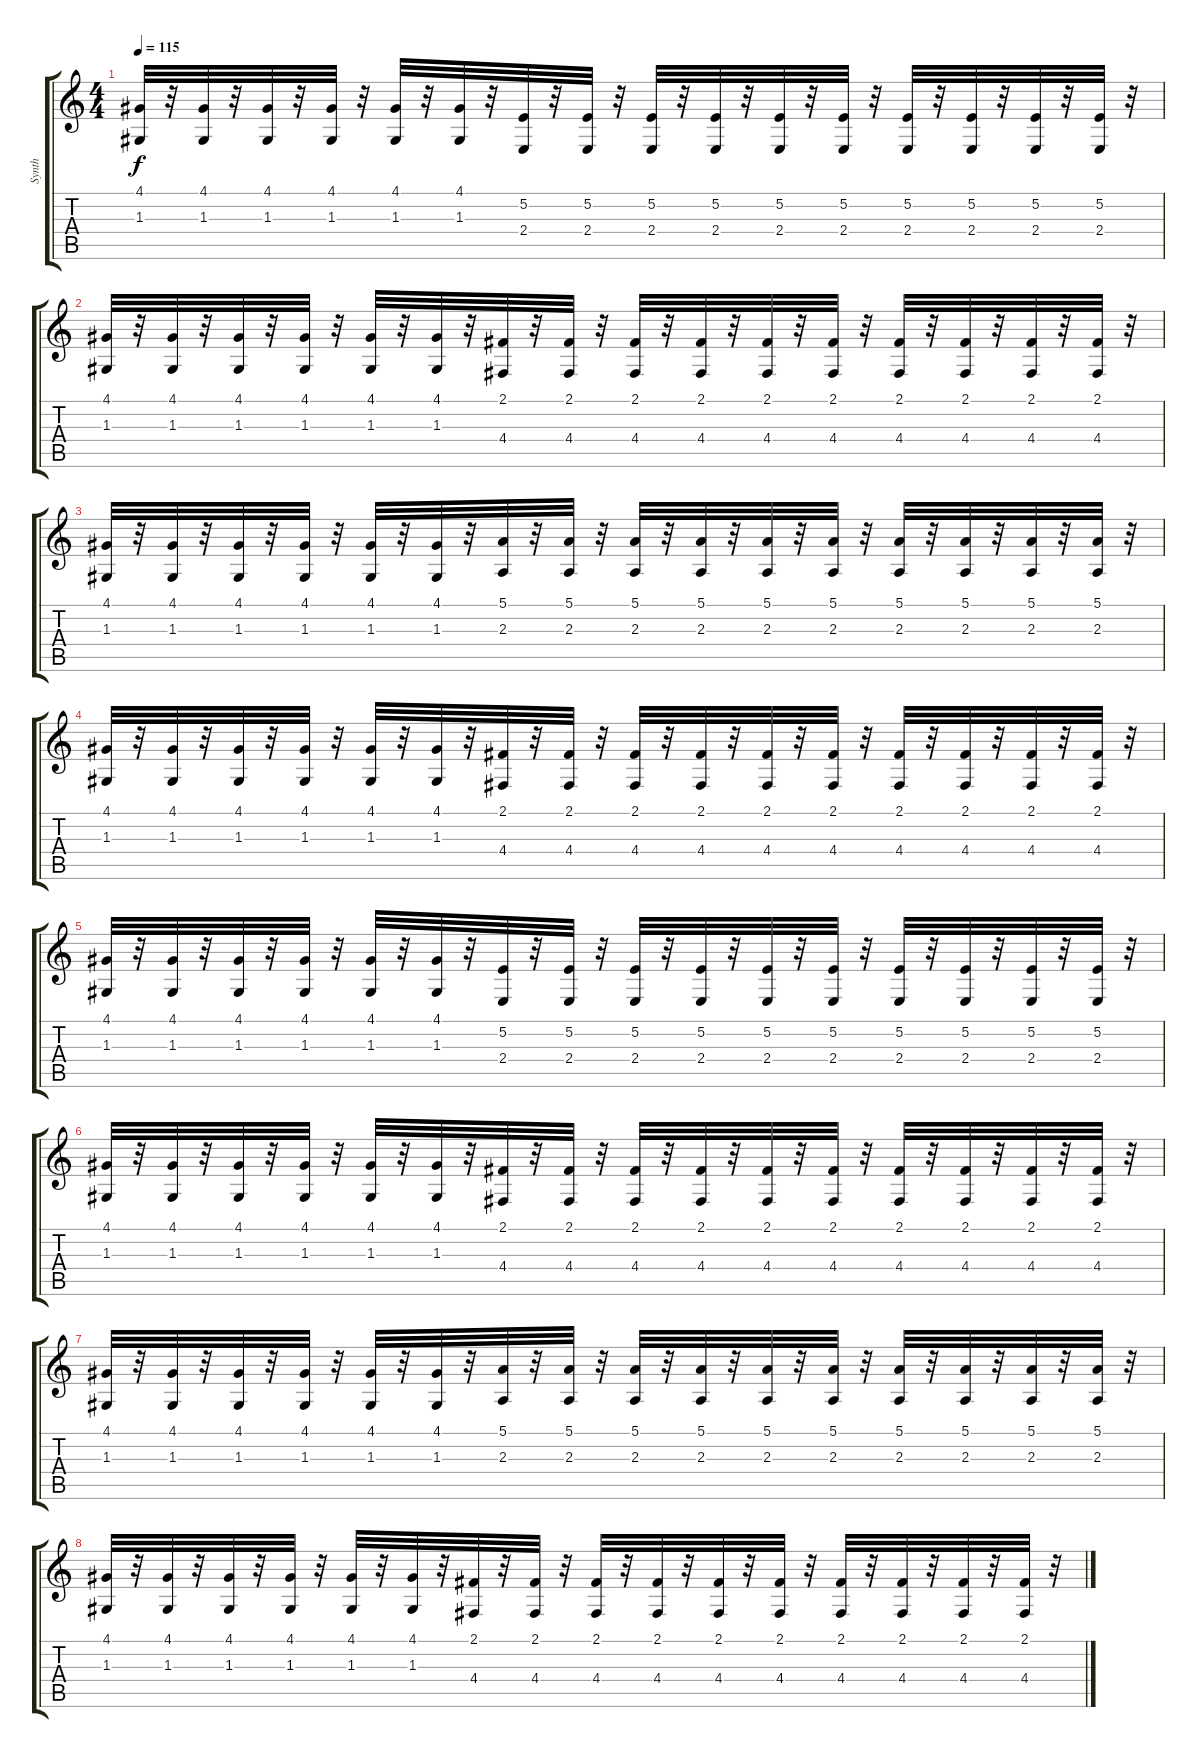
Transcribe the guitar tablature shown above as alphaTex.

\track ("Synth" "Synth") {instrument synthstrings2}
\staff {score tabs}
\tuning (E4 B3 G3 D3 A2 E2) {hide}
\ts (4 4)
\tempo 115
\clef g2
\ks c
(4.1 1.3).32{dy f volume 7 instrument lead2sawtooth} r.32 (4.1 1.3).32 r.32 (4.1 1.3).32 r.32 (4.1 1.3).32 r.32 (4.1 1.3).32 r.32 (4.1 1.3).32 r.32 (5.2 2.4).32 r.32 (5.2 2.4).32 r.32 (5.2 2.4).32 r.32 (5.2 2.4).32 r.32 (5.2 2.4).32 r.32 (5.2 2.4).32 r.32 (5.2 2.4).32 r.32 (5.2 2.4).32 r.32 (5.2 2.4).32 r.32 (5.2 2.4).32 r.32 |
(4.1 1.3).32{volume 7 instrument lead2sawtooth} r.32 (4.1 1.3).32 r.32 (4.1 1.3).32 r.32 (4.1 1.3).32 r.32 (4.1 1.3).32 r.32 (4.1 1.3).32 r.32 (2.1 4.4).32 r.32 (2.1 4.4).32 r.32 (2.1 4.4).32 r.32 (2.1 4.4).32 r.32 (2.1 4.4).32 r.32 (2.1 4.4).32 r.32 (2.1 4.4).32 r.32 (2.1 4.4).32 r.32 (2.1 4.4).32 r.32 (2.1 4.4).32 r.32 |
(4.1 1.3).32{volume 7 instrument lead2sawtooth} r.32 (4.1 1.3).32 r.32 (4.1 1.3).32 r.32 (4.1 1.3).32 r.32 (4.1 1.3).32 r.32 (4.1 1.3).32 r.32 (5.1 2.3).32 r.32 (5.1 2.3).32 r.32 (5.1 2.3).32 r.32 (5.1 2.3).32 r.32 (5.1 2.3).32 r.32 (5.1 2.3).32 r.32 (5.1 2.3).32 r.32 (5.1 2.3).32 r.32 (5.1 2.3).32 r.32 (5.1 2.3).32 r.32 |
(4.1 1.3).32{volume 7 instrument lead2sawtooth} r.32 (4.1 1.3).32 r.32 (4.1 1.3).32 r.32 (4.1 1.3).32 r.32 (4.1 1.3).32 r.32 (4.1 1.3).32 r.32 (2.1 4.4).32 r.32 (2.1 4.4).32 r.32 (2.1 4.4).32 r.32 (2.1 4.4).32 r.32 (2.1 4.4).32 r.32 (2.1 4.4).32 r.32 (2.1 4.4).32 r.32 (2.1 4.4).32 r.32 (2.1 4.4).32 r.32 (2.1 4.4).32 r.32 |
(4.1 1.3).32{volume 7 instrument lead2sawtooth} r.32 (4.1 1.3).32 r.32 (4.1 1.3).32 r.32 (4.1 1.3).32 r.32 (4.1 1.3).32 r.32 (4.1 1.3).32 r.32 (5.2 2.4).32 r.32 (5.2 2.4).32 r.32 (5.2 2.4).32 r.32 (5.2 2.4).32 r.32 (5.2 2.4).32 r.32 (5.2 2.4).32 r.32 (5.2 2.4).32 r.32 (5.2 2.4).32 r.32 (5.2 2.4).32 r.32 (5.2 2.4).32 r.32 |
(4.1 1.3).32{volume 7 instrument lead2sawtooth} r.32 (4.1 1.3).32 r.32 (4.1 1.3).32 r.32 (4.1 1.3).32 r.32 (4.1 1.3).32 r.32 (4.1 1.3).32 r.32 (2.1 4.4).32 r.32 (2.1 4.4).32 r.32 (2.1 4.4).32 r.32 (2.1 4.4).32 r.32 (2.1 4.4).32 r.32 (2.1 4.4).32 r.32 (2.1 4.4).32 r.32 (2.1 4.4).32 r.32 (2.1 4.4).32 r.32 (2.1 4.4).32 r.32 |
(4.1 1.3).32{volume 7 instrument lead2sawtooth} r.32 (4.1 1.3).32 r.32 (4.1 1.3).32 r.32 (4.1 1.3).32 r.32 (4.1 1.3).32 r.32 (4.1 1.3).32 r.32 (5.1 2.3).32 r.32 (5.1 2.3).32 r.32 (5.1 2.3).32 r.32 (5.1 2.3).32 r.32 (5.1 2.3).32 r.32 (5.1 2.3).32 r.32 (5.1 2.3).32 r.32 (5.1 2.3).32 r.32 (5.1 2.3).32 r.32 (5.1 2.3).32 r.32 |
(4.1 1.3).32{volume 7 instrument lead2sawtooth} r.32 (4.1 1.3).32 r.32 (4.1 1.3).32 r.32 (4.1 1.3).32 r.32 (4.1 1.3).32 r.32 (4.1 1.3).32 r.32 (2.1 4.4).32 r.32 (2.1 4.4).32 r.32 (2.1 4.4).32 r.32 (2.1 4.4).32 r.32 (2.1 4.4).32 r.32 (2.1 4.4).32 r.32 (2.1 4.4).32 r.32 (2.1 4.4).32 r.32 (2.1 4.4).32 r.32 (2.1 4.4).32 r.32
